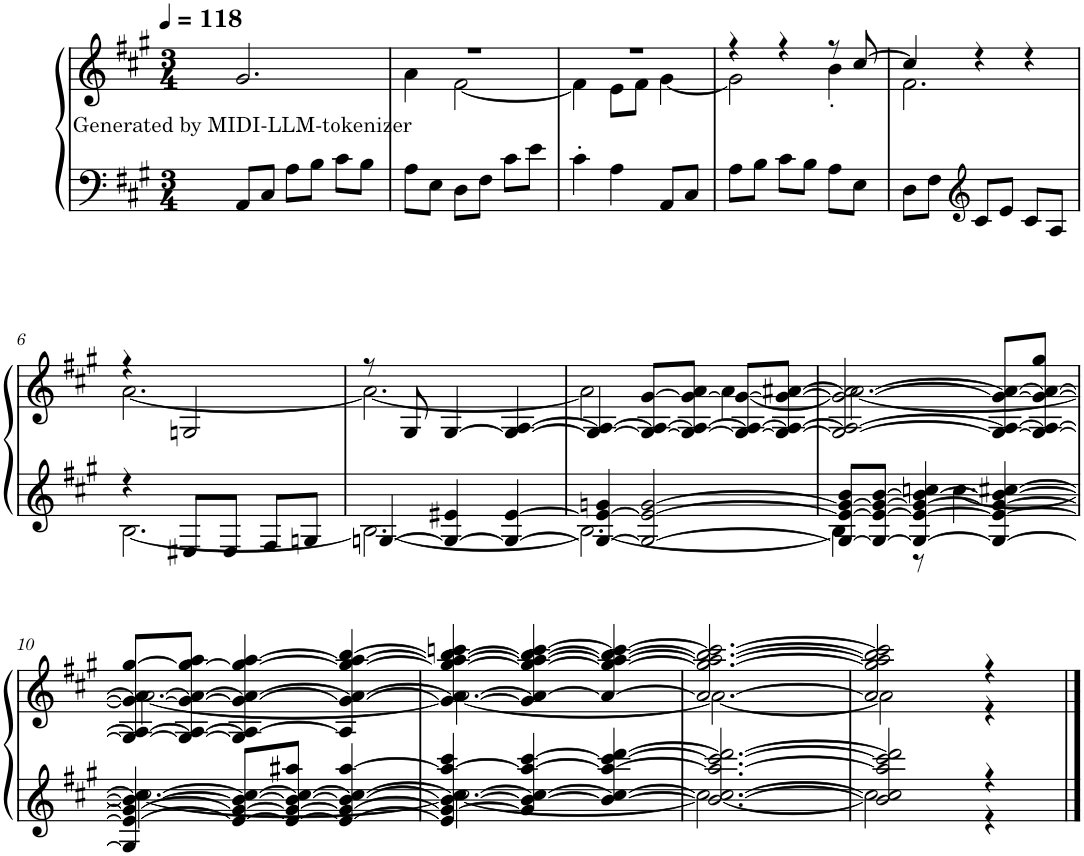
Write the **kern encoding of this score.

**kern	**kern	**text
*part1	*part1	*part1
*staff2	*staff1	*staff1
*I"Piano	*	*
*I'Pno.	*	*
*clefF4	*clefG2	*
*k[f#c#g#]	*k[f#c#g#]	*
*M3/4	*M3/4	*
*MM118	*MM118	*
=1	=1	=1
!	!	!LO:LY:b
8AA/L	2.g#/	Generated by MIDI-LLM-tokenizer
8C#/J	.	.
8A\L	.	.
8B\J	.	.
8c#\L	.	.
8B\J	.	.
=2	=2	=2
*	*^	*
8A\L	2.r	4a\	.
8E\J	.	.	.
8D\L	.	[2f#\	.
8F#\J	.	.	.
8c#\L	.	.	.
8e\J	.	.	.
=3	=3	=3	=3
4c#'\	2.r	4f#\]	.
4A\	.	8e\L	.
.	.	8f#\J	.
8AA/L	.	[4g#\	.
8C#/J	.	.	.
=4	=4	=4	=4
8A\L	4r	2g#\]	.
8B\J	.	.	.
8c#\L	4r	.	.
8B\J	.	.	.
8A\L	8r	4b'\	.
8E\J	[8cc#/	.	.
=5	=5	=5	=5
8D\L	4cc#/]	2.f#\	.
8F#\J	.	.	.
*clefG2	*	*	*
8c#/L	4r	.	.
8e/J	.	.	.
8c#/L	4r	.	.
8A/J	.	.	.
!!LO:LB:g=z	!!
=6	=6	=6	=6
*^	*	*	*
4r	[2.B\	4r	[2.a\	.
8E#X/L	.	2Gn/	.	.
8E#/J	.	.	.	.
8F#/L	.	.	.	.
8Gn/J	.	.	.	.
=7	=7	=7	=7	=7
[4Gn/	2.B\_	8r	2.a\_	.
.	.	8G#/	.	.
4G/_ 4e#X/	.	[4G#/	.	.
4G/_ [4e#/	.	4G#/_ [4A/	.	.
=8	=8	=8	=8	=8
4G/_ 4e#/_ 4gn/	2.B\_	4G#/_ 4A/_	2a\]	.
2G/_ 2e#/_ [2g/	.	8G#/_ 8A/_ [8g#/L	.	.
.	.	8G#/_ 8A/_ 8g#/_ 8a/J	.	.
.	.	8G#/_ 8A/_ 8g#/_L	[4a\	.
.	.	8G#/_ 8A/_ 8g#/_ [8a#X/J	.	.
=9	=9	=9	=9	=9
8G/_ 8e#/_ 8g/_ 8b/L	4B\]	2G#/_ 2A/_ 2g#/_ 2a#/_	2.a\_	.
8G/_ 8e#/_ 8g/_ [8b/J	.	.	.	.
4G/_ 4e#/_ 4g/_ 4b/_ 4ccn/	8r	.	.	.
.	[4.cc\	.	.	.
4G/_ 4e#/_ 4g/_ 4b/_ [4cc#X/	.	8G#/_ 8A/_ 8g#/_ 8a#/_L	.	.
.	.	8G#/_ 8A/_ 8g#/_ 8a#/_ 8gg#/J	.	.
!!LO:LB:g=z	!!
=10	=10	=10	=10	=10
4G/] 4e#/_ 4g/_ 4b/_ 4cc#/_	2.cc\_	8G#/_ 8A/_ 8g#/_ 8a#/_ [8gg#/L	2.a\_	.
.	.	8G#/_ 8A/_ 8g#/_ 8a#/_ 8gg#/_ 8aa/J	.	.
8e#/_ 8g/_ 8b/_ 8cc#/_L	.	4G#/] 4A/_ 4g#/_ 4a#/_ 4gg#/_ [4aa/	.	.
8e#/_ 8g/_ 8b/_ 8cc#/_ 8aa#X/J	.	.	.	.
4e#/_ 4g/_ 4b/_ 4cc#/_ [4aa#/	.	4A/] 4g#/_ 4a#/_ 4gg#/_ 4aa/_ [4bb/	.	.
=11	=11	=11	=11	=11
4e#/] 4g/_ 4b/_ 4cc#/_ 4aa#/_ 4ccc#/	2.cc\_	4g#/_ 4a#/_ 4gg#/_ 4aa/_ 4bb/_ 4cccn/	2.a\_	.
4g/] 4b/_ 4cc#/_ 4aa#/_ [4ccc#/	.	4g#/] 4a#/_ 4gg#/_ 4aa/_ 4bb/_ [4ccc/	.	.
4b/_ 4cc#/_ 4aa#/_ 4ccc#/_ [4ddd/	.	4a#/_ 4gg#/_ 4aa/_ 4bb/_ 4ccc/_	.	.
=12	=12	=12	=12	=12
2.b/_ 2.cc#/_ 2.aa#/_ 2.ccc#/_ 2.ddd/_	2.cc\_	2.a#/_ 2.gg#/_ 2.aa/_ 2.bb/_ 2.ccc/_	2.a\_	.
=13	=13	=13	=13	=13
2b/] 2cc#/] 2aa#/] 2ccc#/] 2ddd/]	2cc\]	2a#/] 2gg#/] 2aa/] 2bb/] 2ccc/]	2a\]	.
4r	4r	4r	4r	.
*v	*v	*	*	*
*	*v	*v	*
==	==	==
*-	*-	*-
